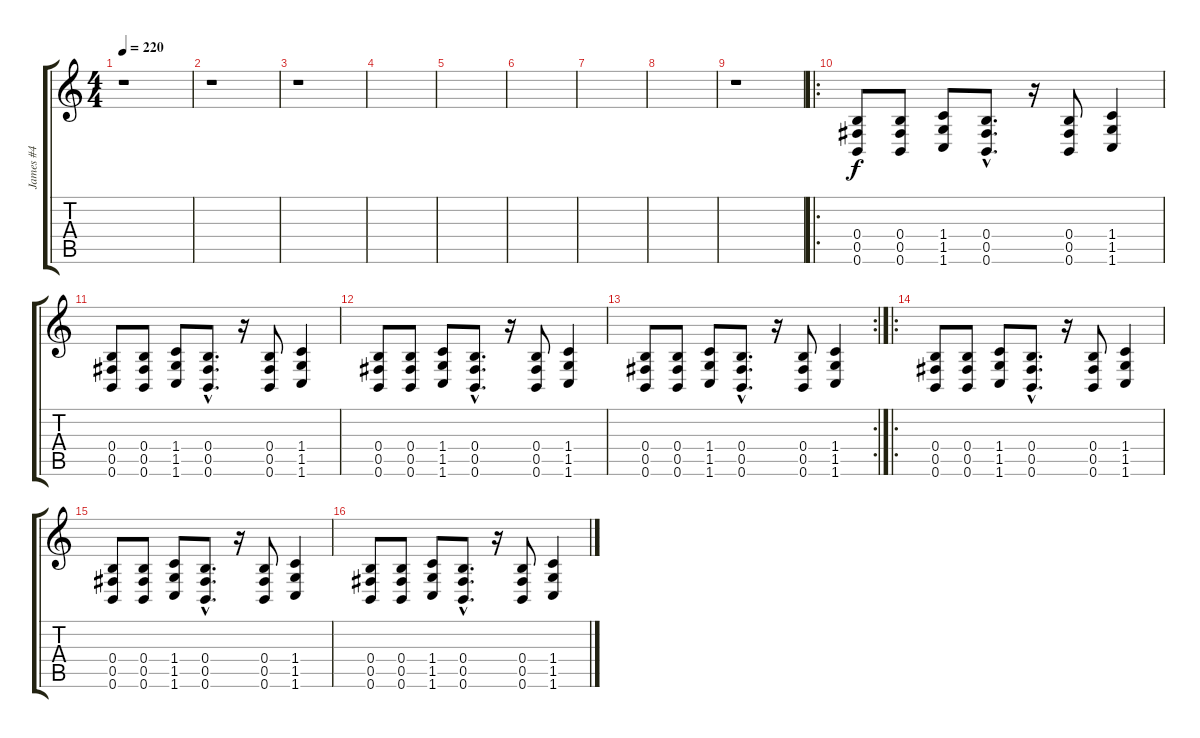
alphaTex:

\track ("James #4" "James #4") {instrument distortionguitar}
\staff {score tabs}
\tuning (Db4 Ab3 E3 B2 Gb2 B1) {hide}
\ts (4 4)
\tempo 220
\clef g2
\ks c
r.1{dy f instrument distortionguitar} |
r.1 |
r.1 |
|
|
|
|
|
r.1 |
\ro
(0.4 0.5 0.6).8 (0.4 0.5 0.6).8 (1.4 1.5 1.6).8 (0.4{hac} 0.5{hac} 0.6{hac}).8{d} r.16 (0.4 0.5 0.6).8 (1.4 1.5 1.6).4 |
(0.4 0.5 0.6).8 (0.4 0.5 0.6).8 (1.4 1.5 1.6).8 (0.4{hac} 0.5{hac} 0.6{hac}).8{d} r.16 (0.4 0.5 0.6).8 (1.4 1.5 1.6).4 |
(0.4 0.5 0.6).8 (0.4 0.5 0.6).8 (1.4 1.5 1.6).8 (0.4{hac} 0.5{hac} 0.6{hac}).8{d} r.16 (0.4 0.5 0.6).8 (1.4 1.5 1.6).4 |
\rc 2
(0.4 0.5 0.6).8 (0.4 0.5 0.6).8 (1.4 1.5 1.6).8 (0.4{hac} 0.5{hac} 0.6{hac}).8{d} r.16 (0.4 0.5 0.6).8 (1.4 1.5 1.6).4 |
\ro
(0.4 0.5 0.6).8 (0.4 0.5 0.6).8 (1.4 1.5 1.6).8 (0.4{hac} 0.5{hac} 0.6{hac}).8{d} r.16 (0.4 0.5 0.6).8 (1.4 1.5 1.6).4 |
(0.4 0.5 0.6).8 (0.4 0.5 0.6).8 (1.4 1.5 1.6).8 (0.4{hac} 0.5{hac} 0.6{hac}).8{d} r.16 (0.4 0.5 0.6).8 (1.4 1.5 1.6).4 |
(0.4 0.5 0.6).8 (0.4 0.5 0.6).8 (1.4 1.5 1.6).8 (0.4{hac} 0.5{hac} 0.6{hac}).8{d} r.16 (0.4 0.5 0.6).8 (1.4 1.5 1.6).4
